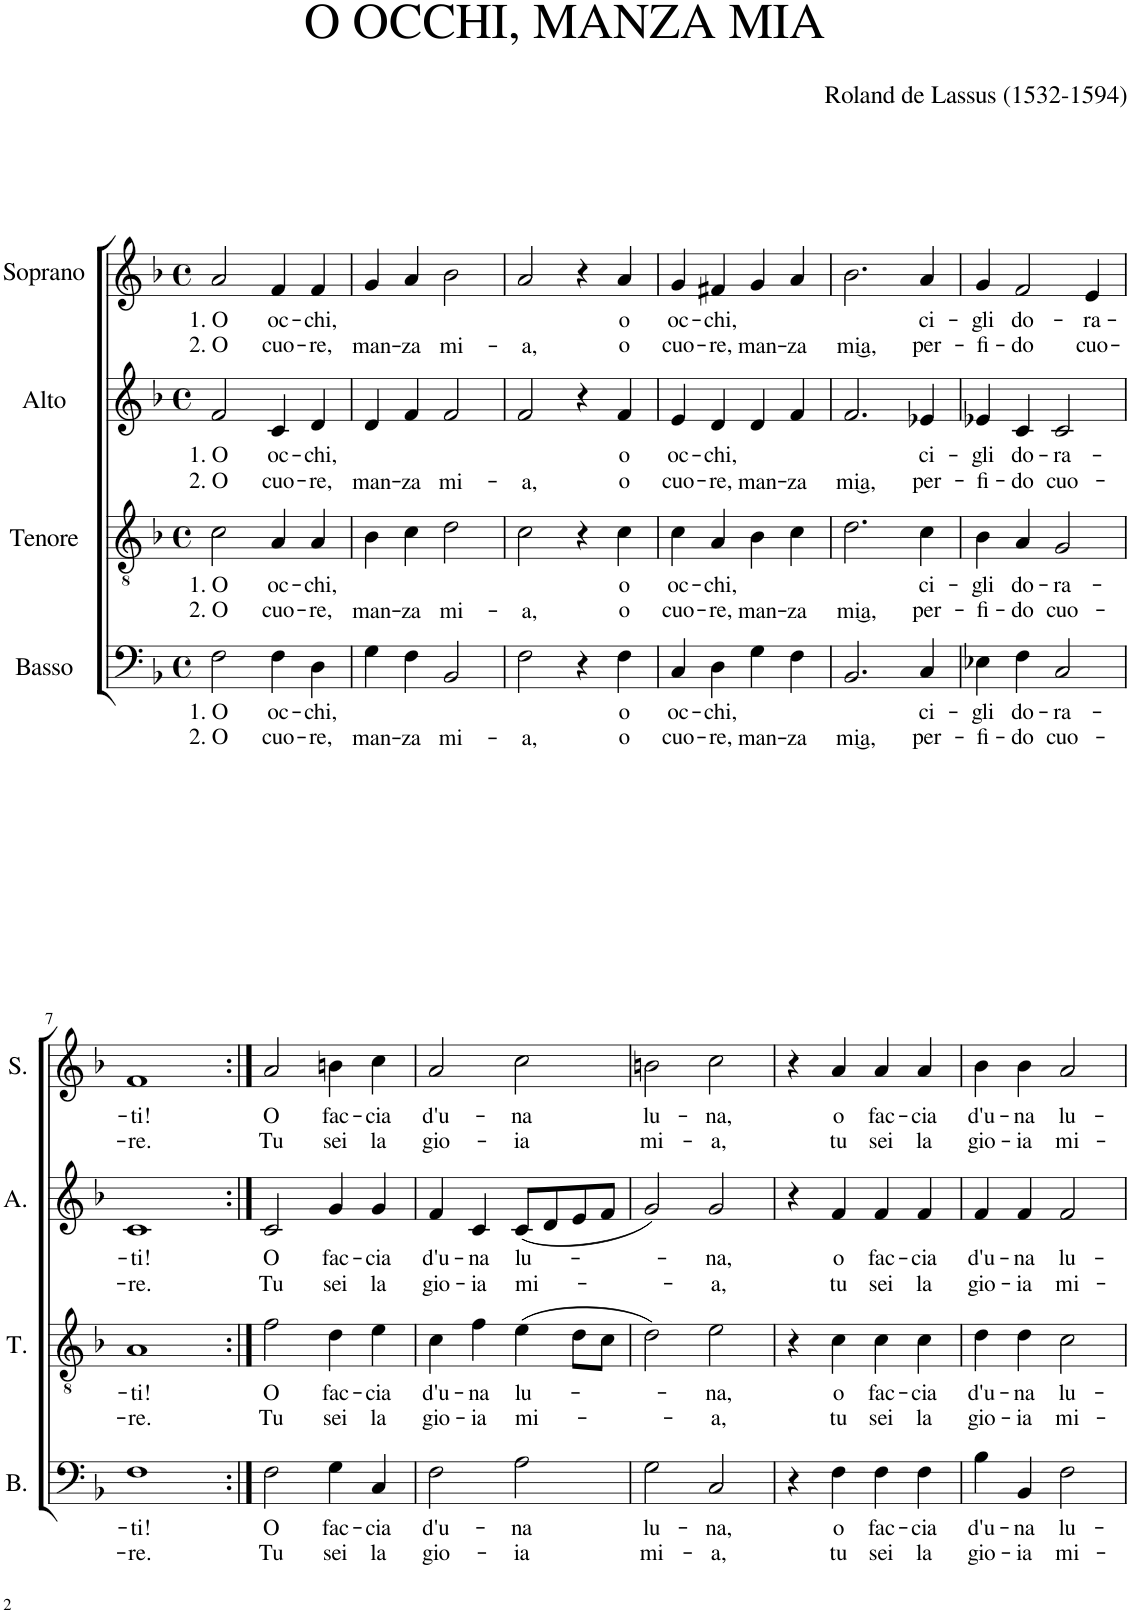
**kern	**text	**text	**kern	**text	**text	**kern	**text	**text	**kern	**text	**text
*part4	*part4	*part4	*part3	*part3	*part3	*part2	*part2	*part2	*part1	*part1	*part1
*staff4	*staff4	*staff4	*staff3	*staff3	*staff3	*staff2	*staff2	*staff2	*staff1	*staff1	*staff1
*I"Basso	*	*	*I"Tenore	*	*	*I"Alto	*	*	*I"Soprano	*	*
*I'B.	*	*	*I'T.	*	*	*I'A.	*	*	*I'S.	*	*
*clefF4	*	*	*clefGv2	*	*	*clefG2	*	*	*clefG2	*	*
*k[b-]	*	*	*k[b-]	*	*	*k[b-]	*	*	*k[b-]	*	*
*M4/4	*	*	*M4/4	*	*	*M4/4	*	*	*M4/4	*	*
*met(c)	*	*	*met(c)	*	*	*met(c)	*	*	*met(c)	*	*
=1	=1	=1	=1	=1	=1	=1	=1	=1	=1	=1	=1
!	!LO:LY:b	!LO:LY:b	!	!LO:LY:b	!LO:LY:b	!	!LO:LY:b	!LO:LY:b	!	!LO:LY:b	!LO:LY:b
2F\	1. O	2. O	2c\	1. O	2. O	2f/	1. O	2. O	2a/	1. O	2. O
!	!LO:LY:b	!LO:LY:b	!	!LO:LY:b	!LO:LY:b	!	!LO:LY:b	!LO:LY:b	!	!LO:LY:b	!LO:LY:b
4F\	oc-	cuo-	4A/	oc-	cuo-	4c/	oc-	cuo-	4f/	oc-	cuo-
!	!LO:LY:b	!LO:LY:b	!	!LO:LY:b	!LO:LY:b	!	!LO:LY:b	!LO:LY:b	!	!LO:LY:b	!LO:LY:b
4D\	-chi,	-re,	4A/	-chi,	-re,	4d/	-chi,	-re,	4f/	-chi,	-re,
=2	=2	=2	=2	=2	=2	=2	=2	=2	=2	=2	=2
!	!LO:LY:b	!	!	!LO:LY:b	!	!	!LO:LY:b	!	!	!LO:LY:b	!
4G\	man-	.	4B-\	man-	.	4d/	man-	.	4g/	man-	.
!	!LO:LY:b	!	!	!LO:LY:b	!	!	!LO:LY:b	!	!	!LO:LY:b	!
4F\	-za	.	4c\	-za	.	4f/	-za	.	4a/	-za	.
!	!LO:LY:b	!	!	!LO:LY:b	!	!	!LO:LY:b	!	!	!LO:LY:b	!
2BB-/	mi-	.	2d\	mi-	.	2f/	mi-	.	2b-\	mi-	.
=3	=3	=3	=3	=3	=3	=3	=3	=3	=3	=3	=3
!	!LO:LY:b	!	!	!LO:LY:b	!	!	!LO:LY:b	!	!	!LO:LY:b	!
2F\	-a,	.	2c\	-a,	.	2f/	-a,	.	2a/	-a,	.
4r	.	.	4r	.	.	4r	.	.	4r	.	.
!	!LO:LY:b	!LO:LY:b	!	!LO:LY:b	!LO:LY:b	!	!LO:LY:b	!LO:LY:b	!	!LO:LY:b	!LO:LY:b
4F\	o	o	4c\	o	o	4f/	o	o	4a/	o	o
=4	=4	=4	=4	=4	=4	=4	=4	=4	=4	=4	=4
!	!LO:LY:b	!LO:LY:b	!	!LO:LY:b	!LO:LY:b	!	!LO:LY:b	!LO:LY:b	!	!LO:LY:b	!LO:LY:b
4C/	oc-	cuo-	4c\	oc-	cuo-	4e/	oc-	cuo-	4g/	oc-	cuo-
!	!LO:LY:b	!LO:LY:b	!	!LO:LY:b	!LO:LY:b	!	!LO:LY:b	!LO:LY:b	!	!LO:LY:b	!LO:LY:b
4D\	-chi,	-re,	4A/	-chi,	-re,	4d/	-chi,	-re,	4f#X/	-chi,	-re,
!	!LO:LY:b	!	!	!LO:LY:b	!	!	!LO:LY:b	!	!	!LO:LY:b	!
4G\	man-	.	4B-\	man-	.	4d/	man-	.	4g/	man-	.
!	!LO:LY:b	!	!	!LO:LY:b	!	!	!LO:LY:b	!	!	!LO:LY:b	!
4F\	-za	.	4c\	-za	.	4f/	-za	.	4a/	-za	.
=5	=5	=5	=5	=5	=5	=5	=5	=5	=5	=5	=5
!	!LO:LY:b	!	!	!LO:LY:b	!	!	!LO:LY:b	!	!	!LO:LY:b	!
2.BB-/	mi͜a,	.	2.d\	mi͜a,	.	2.f/	mi͜a,	.	2.b-\	mi͜a,	.
!	!LO:LY:b	!LO:LY:b	!	!LO:LY:b	!LO:LY:b	!	!LO:LY:b	!LO:LY:b	!	!LO:LY:b	!LO:LY:b
4C/	ci-	per-	4c\	ci-	per-	4e-X/	ci-	per-	4a/	ci-	per-
=6	=6	=6	=6	=6	=6	=6	=6	=6	=6	=6	=6
!	!LO:LY:b	!LO:LY:b	!	!LO:LY:b	!LO:LY:b	!	!LO:LY:b	!LO:LY:b	!	!LO:LY:b	!LO:LY:b
4E-X\	gli	-fi-	4B-\	gli	-fi-	4e-X/	gli	-fi-	4g/	gli	-fi-
!	!LO:LY:b	!LO:LY:b	!	!LO:LY:b	!LO:LY:b	!	!LO:LY:b	!LO:LY:b	!	!LO:LY:b	!LO:LY:b
4F\	-do-	-do	4A/	-do-	-do	4c/	-do-	-do	2f/	-do-	-do
!	!LO:LY:b	!LO:LY:b	!	!LO:LY:b	!LO:LY:b	!	!LO:LY:b	!LO:LY:b	!	!	!
2C/	ra-	cuo-	2G/	-ra-	cuo-	2c/	ra-	cuo-	.	.	.
!	!	!	!	!	!	!	!	!	!	!LO:LY:b	!LO:LY:b
.	.	.	.	.	.	.	.	.	4e/	-ra-	cuo-
!!LO:LB:g=z
=7	=7	=7	=7	=7	=7	=7	=7	=7	=7	=7	=7
!	!LO:LY:b	!LO:LY:b	!	!LO:LY:b	!LO:LY:b	!	!LO:LY:b	!LO:LY:b	!	!LO:LY:b	!LO:LY:b
1F	-ti!	-re.	1A	-ti!	-re.	1c	-ti!	-re.	1f	-ti!	-re.
=8:|!	=8:|!	=8:|!	=8:|!	=8:|!	=8:|!	=8:|!	=8:|!	=8:|!	=8:|!	=8:|!	=8:|!
!	!LO:LY:b	!LO:LY:b	!	!LO:LY:b	!LO:LY:b	!	!LO:LY:b	!LO:LY:b	!	!LO:LY:b	!LO:LY:b
2F\	O	Tu	2f\	O	Tu	2c/	O	Tu	2a/	O	Tu
!	!LO:LY:b	!LO:LY:b	!	!LO:LY:b	!LO:LY:b	!	!LO:LY:b	!LO:LY:b	!	!LO:LY:b	!LO:LY:b
4G\	fac-	sei	4d\	fac-	sei	4g/	fac-	sei	4bn\	fac-	sei
!	!LO:LY:b	!LO:LY:b	!	!LO:LY:b	!LO:LY:b	!	!LO:LY:b	!LO:LY:b	!	!LO:LY:b	!LO:LY:b
4C/	-cia	la	4e\	-cia	la	4g/	-cia	la	4cc\	-cia	la
=9	=9	=9	=9	=9	=9	=9	=9	=9	=9	=9	=9
!	!LO:LY:b	!LO:LY:b	!	!LO:LY:b	!LO:LY:b	!	!LO:LY:b	!LO:LY:b	!	!LO:LY:b	!LO:LY:b
2F\	d'u-	gio-	4c\	d'u-	gio-	4f/	d'u-	gio-	2a/	d'u-	gio-
!	!	!	!	!LO:LY:b	!LO:LY:b	!	!LO:LY:b	!LO:LY:b	!	!	!
.	.	.	4f\	-na	-ia	4c/	-na	-ia	.	.	.
!	!LO:LY:b	!LO:LY:b	!	!LO:LY:b	!LO:LY:b	!	!LO:LY:b	!LO:LY:b	!	!LO:LY:b	!LO:LY:b
2A\	-na	-ia	(4e\	lu-	mi-	(8c/L	lu-	mi-	2cc\	-na	-ia
.	.	.	.	.	.	8d/	.	.	.	.	.
.	.	.	8d\L	.	.	8e/	.	.	.	.	.
.	.	.	8c\J	.	.	8f/J	.	.	.	.	.
=10	=10	=10	=10	=10	=10	=10	=10	=10	=10	=10	=10
!	!LO:LY:b	!LO:LY:b	!	!	!	!	!	!	!	!LO:LY:b	!LO:LY:b
2G\	lu-	mi-	2d\)	.	.	2g/)	.	.	2bn\	lu-	mi-
!	!LO:LY:b	!LO:LY:b	!	!LO:LY:b	!LO:LY:b	!	!LO:LY:b	!LO:LY:b	!	!LO:LY:b	!LO:LY:b
2C/	-na,	-a,	2e\	-na,	-a,	2g/	-na,	-a,	2cc\	-na,	-a,
=11	=11	=11	=11	=11	=11	=11	=11	=11	=11	=11	=11
4r	.	.	4r	.	.	4r	.	.	4r	.	.
!	!LO:LY:b	!LO:LY:b	!	!LO:LY:b	!LO:LY:b	!	!LO:LY:b	!LO:LY:b	!	!LO:LY:b	!LO:LY:b
4F\	o	tu	4c\	o	tu	4f/	o	tu	4a/	o	tu
!	!LO:LY:b	!LO:LY:b	!	!LO:LY:b	!LO:LY:b	!	!LO:LY:b	!LO:LY:b	!	!LO:LY:b	!LO:LY:b
4F\	fac-	sei	4c\	fac-	sei	4f/	fac-	sei	4a/	fac-	sei
!	!LO:LY:b	!LO:LY:b	!	!LO:LY:b	!LO:LY:b	!	!LO:LY:b	!LO:LY:b	!	!LO:LY:b	!LO:LY:b
4F\	-cia	la	4c\	-cia	la	4f/	-cia	la	4a/	-cia	la
=12	=12	=12	=12	=12	=12	=12	=12	=12	=12	=12	=12
!	!LO:LY:b	!LO:LY:b	!	!LO:LY:b	!LO:LY:b	!	!LO:LY:b	!LO:LY:b	!	!LO:LY:b	!LO:LY:b
4B-\	d'u-	gio-	4d\	d'u-	gio-	4f/	d'u-	gio-	4b-\	d'u-	gio-
!	!LO:LY:b	!LO:LY:b	!	!LO:LY:b	!LO:LY:b	!	!LO:LY:b	!LO:LY:b	!	!LO:LY:b	!LO:LY:b
4BB-/	-na	-ia	4d\	-na	-ia	4f/	-na	-ia	4b-\	-na	-ia
!	!LO:LY:b	!LO:LY:b	!	!LO:LY:b	!LO:LY:b	!	!LO:LY:b	!LO:LY:b	!	!LO:LY:b	!LO:LY:b
2F\	lu-	mi-	2c\	lu-	mi-	2f/	lu-	mi-	2a/	lu-	mi-
=	=	=	=	=	=	=	=	=	=	=	=
*-	*-	*-	*-	*-	*-	*-	*-	*-	*-	*-	*-
